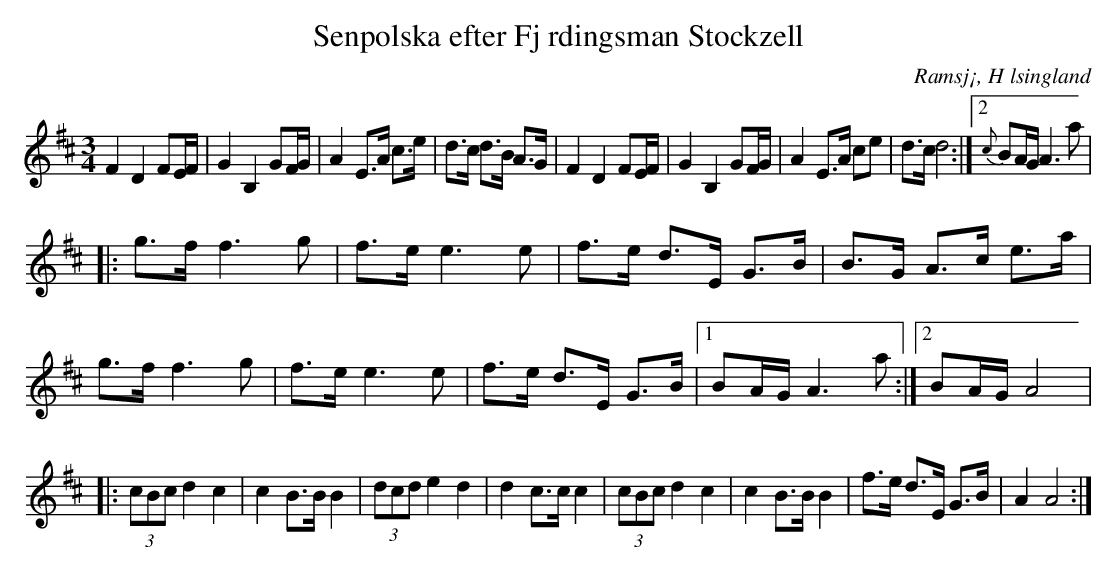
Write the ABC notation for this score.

X:1
T: Senpolska efter Fj rdingsman Stockzell
O: Ramsj¡, H lsingland
M:3/4
L:1/8
K:D
F2 D2 FE/F/|G2 B,2 GF/G/| A2 E>A c>e|d>c d>B A>G|F2 D2 FE/F/|G2 B,2 GF/G/| A2 E>A ce|d>c d4:|2{c}BA/G/ A2>a2|
|:g>f f2>g2|f>e e2>e2|f>e d>E G>B|B>G A>c e>a|g>f f2>g2|f>e e2>e2|f>e d>E G>B|1 BA/G/ A2>a2:|2 BA/G/ A4|
|:(3cBc d2 c2|c2 B>B B2|(3dcd e2 d2|d2 c>c c2|(3cBc d2 c2|c2 B>B B2|f>e d>E G>B|A2 A4:|
